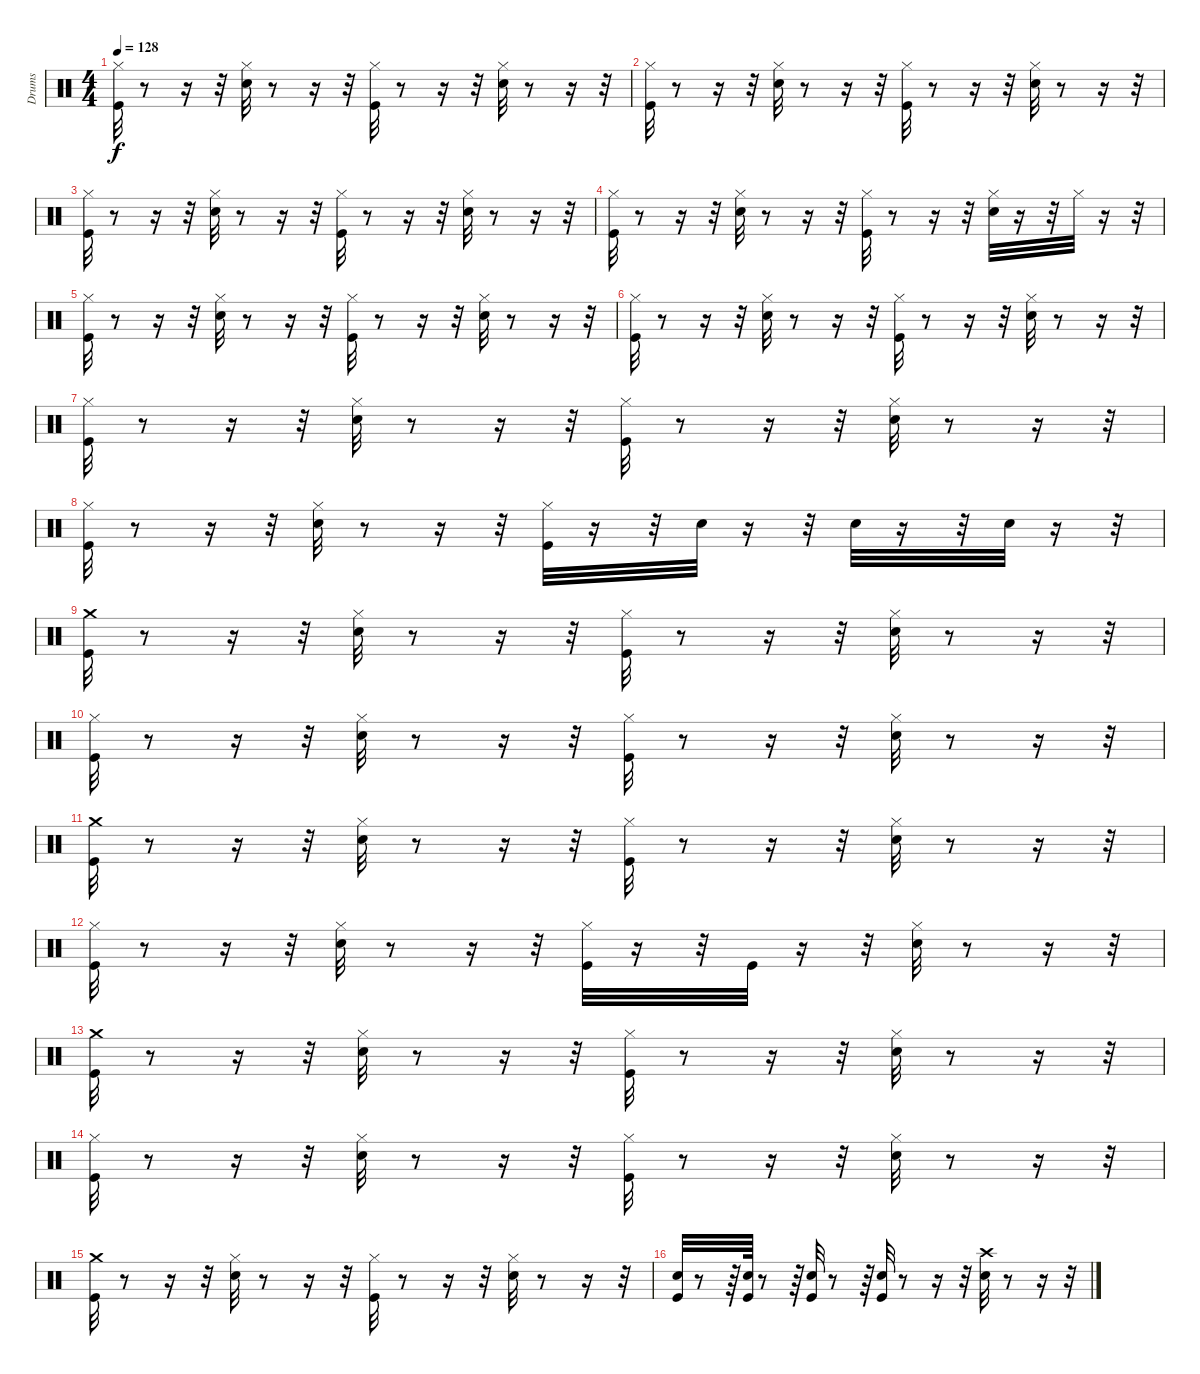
\track ("Drums" "Drums") {instrument percussion}
\staff {score}
\articulation defaults
\ts (4 4)
\tempo 128
\clef neutral
\ks c
("Kick (hit)" "Hi-Hat (closed)").32{dy f} r.8 r.16 r.32 ("Snare (hit) 2" "Hi-Hat (closed)").32 r.8 r.16 r.32 ("Kick (hit)" "Hi-Hat (closed)").32 r.8 r.16 r.32 ("Snare (hit) 2" "Hi-Hat (closed)").32 r.8 r.16 r.32 |
("Kick (hit)" "Hi-Hat (closed)").32 r.8 r.16 r.32 ("Snare (hit) 2" "Hi-Hat (closed)").32 r.8 r.16 r.32 ("Kick (hit)" "Hi-Hat (closed)").32 r.8 r.16 r.32 ("Snare (hit) 2" "Hi-Hat (closed)").32 r.8 r.16 r.32 |
("Kick (hit)" "Hi-Hat (closed)").32 r.8 r.16 r.32 ("Snare (hit) 2" "Hi-Hat (closed)").32 r.8 r.16 r.32 ("Kick (hit)" "Hi-Hat (closed)").32 r.8 r.16 r.32 ("Snare (hit) 2" "Hi-Hat (closed)").32 r.8 r.16 r.32 |
("Kick (hit)" "Hi-Hat (closed)").32 r.8 r.16 r.32 ("Snare (hit) 2" "Hi-Hat (closed)").32 r.8 r.16 r.32 ("Kick (hit)" "Hi-Hat (closed)").32 r.8 r.16 r.32 ("Snare (hit) 2" "Hi-Hat (closed)").32 r.16 r.32 "Hi-Hat (closed)".32 r.16 r.32 |
("Kick (hit)" "Hi-Hat (closed)").32 r.8 r.16 r.32 ("Snare (hit) 2" "Hi-Hat (closed)").32 r.8 r.16 r.32 ("Kick (hit)" "Hi-Hat (closed)").32 r.8 r.16 r.32 ("Snare (hit) 2" "Hi-Hat (closed)").32 r.8 r.16 r.32 |
("Kick (hit)" "Hi-Hat (closed)").32 r.8 r.16 r.32 ("Snare (hit) 2" "Hi-Hat (closed)").32 r.8 r.16 r.32 ("Kick (hit)" "Hi-Hat (closed)").32 r.8 r.16 r.32 ("Snare (hit) 2" "Hi-Hat (closed)").32 r.8 r.16 r.32 |
("Kick (hit)" "Hi-Hat (closed)").32 r.8 r.16 r.32 ("Snare (hit) 2" "Hi-Hat (closed)").32 r.8 r.16 r.32 ("Kick (hit)" "Hi-Hat (closed)").32 r.8 r.16 r.32 ("Snare (hit) 2" "Hi-Hat (closed)").32 r.8 r.16 r.32 |
("Hi-Hat (closed)" "Kick (hit)").32 r.8 r.16 r.32 ("Hi-Hat (closed)" "Snare (hit) 2").32 r.8 r.16 r.32 ("Hi-Hat (closed)" "Kick (hit)").32 r.16 r.32 "Snare (hit) 2".32 r.16 r.32 "Snare (hit) 2".32 r.16 r.32 "Snare (hit) 2".32 r.16 r.32 |
("Kick (hit)" "Crash medium (hit)").32 r.8 r.16 r.32 ("Hi-Hat (closed)" "Snare (hit) 2").32 r.8 r.16 r.32 ("Kick (hit)" "Hi-Hat (closed)").32 r.8 r.16 r.32 ("Snare (hit) 2" "Hi-Hat (closed)").32 r.8 r.16 r.32 |
("Hi-Hat (closed)" "Kick (hit)").32 r.8 r.16 r.32 ("Hi-Hat (closed)" "Snare (hit) 2").32 r.8 r.16 r.32 ("Hi-Hat (closed)" "Kick (hit)").32 r.8 r.16 r.32 ("Hi-Hat (closed)" "Snare (hit) 2").32 r.8 r.16 r.32 |
("Kick (hit)" "Crash medium (hit)").32 r.8 r.16 r.32 ("Hi-Hat (closed)" "Snare (hit) 2").32 r.8 r.16 r.32 ("Kick (hit)" "Hi-Hat (closed)").32 r.8 r.16 r.32 ("Snare (hit) 2" "Hi-Hat (closed)").32 r.8 r.16 r.32 |
("Hi-Hat (closed)" "Kick (hit)").32 r.8 r.16 r.32 ("Hi-Hat (closed)" "Snare (hit) 2").32 r.8 r.16 r.32 ("Hi-Hat (closed)" "Kick (hit)").32 r.16 r.32 "Kick (hit)".32 r.16 r.32 ("Hi-Hat (closed)" "Snare (hit) 2").32 r.8 r.16 r.32 |
("Kick (hit)" "Crash medium (hit)").32 r.8 r.16 r.32 ("Hi-Hat (closed)" "Snare (hit) 2").32 r.8 r.16 r.32 ("Kick (hit)" "Hi-Hat (closed)").32 r.8 r.16 r.32 ("Snare (hit) 2" "Hi-Hat (closed)").32 r.8 r.16 r.32 |
("Hi-Hat (closed)" "Kick (hit)").32 r.8 r.16 r.32 ("Hi-Hat (closed)" "Snare (hit) 2").32 r.8 r.16 r.32 ("Hi-Hat (closed)" "Kick (hit)").32 r.8 r.16 r.32 ("Hi-Hat (closed)" "Snare (hit) 2").32 r.8 r.16 r.32 |
("Kick (hit)" "Crash medium (hit)").32 r.8 r.16 r.32 ("Hi-Hat (closed)" "Snare (hit) 2").32 r.8 r.16 r.32 ("Kick (hit)" "Hi-Hat (closed)").32 r.8 r.16 r.32 ("Snare (hit) 2" "Hi-Hat (closed)").32 r.8 r.16 r.32 |
("Snare (hit) 2" "Kick (hit)").32 r.8 r.64 ("Snare (hit) 2" "Kick (hit)").64 r.8 r.64 ("Snare (hit) 2" "Kick (hit)").32 r.8 r.64 ("Kick (hit)" "Snare (hit) 2").32 r.8 r.16 r.32 ("Crash high (hit)" "Snare (hit) 2").32 r.8 r.16 r.32
